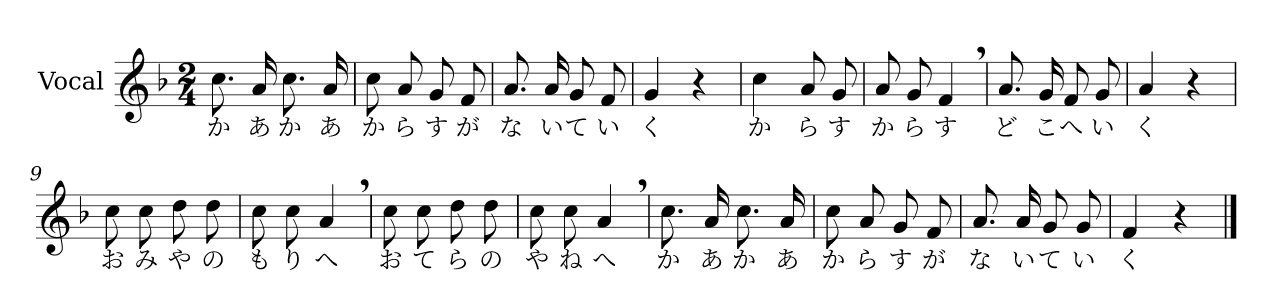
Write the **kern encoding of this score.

**kern	**text
*part1	*part1
*staff1	*staff1
*I"Vocal	*
*I'Vo.	*
*clefG2	*
*k[b-]	*
*M2/4	*
*MM84	*
=1	=1
!	!LO:LY:b
8.cc\	か
!	!LO:LY:b
16a/	あ
!	!LO:LY:b
8.cc\	か
!	!LO:LY:b
16a/	あ
=2	=2
!	!LO:LY:b
8cc\	か
!	!LO:LY:b
8a/	ら
!	!LO:LY:b
8g/	す
!	!LO:LY:b
8f/	が
=3	=3
!	!LO:LY:b
8.a/	な
!	!LO:LY:b
16a/	い
!	!LO:LY:b
8g/	て
!	!LO:LY:b
8f/	い
=4	=4
!	!LO:LY:b
4g/	く
4r	.
!!LO:LB:g=z
=5	=5
!	!LO:LY:b
4cc\	か
!	!LO:LY:b
8a/	ら
!	!LO:LY:b
8g/	す
=6	=6
!	!LO:LY:b
8a/	か
!	!LO:LY:b
8g/	ら
!	!LO:LY:b
4f,/	す
=7	=7
!	!LO:LY:b
8.a/	ど
!	!LO:LY:b
16g/	こ
!	!LO:LY:b
8f/	へ
!	!LO:LY:b
8g/	い
=8	=8
!	!LO:LY:b
4a/	く
4r	.
!!LO:LB:g=z
=9	=9
!	!LO:LY:b
8cc\	お
!	!LO:LY:b
8cc\	み
!	!LO:LY:b
8dd\	や
!	!LO:LY:b
8dd\	の
=10	=10
!	!LO:LY:b
8cc\	も
!	!LO:LY:b
8cc\	り
!	!LO:LY:b
4a,/	へ
=11	=11
!	!LO:LY:b
8cc\	お
!	!LO:LY:b
8cc\	て
!	!LO:LY:b
8dd\	ら
!	!LO:LY:b
8dd\	の
=12	=12
!	!LO:LY:b
8cc\	や
!	!LO:LY:b
8cc\	ね
!	!LO:LY:b
4a,/	へ
!!LO:LB:g=z
=13	=13
!	!LO:LY:b
8.cc\	か
!	!LO:LY:b
16a/	あ
!	!LO:LY:b
8.cc\	か
!	!LO:LY:b
16a/	あ
=14	=14
!	!LO:LY:b
8cc\	か
!	!LO:LY:b
8a/	ら
!	!LO:LY:b
8g/	す
!	!LO:LY:b
8f/	が
=15	=15
!	!LO:LY:b
8.a/	な
!	!LO:LY:b
16a/	い
!	!LO:LY:b
8g/	て
!	!LO:LY:b
8g/	い
=16	=16
!	!LO:LY:b
4f/	く
4r	.
==	==
*-	*-
